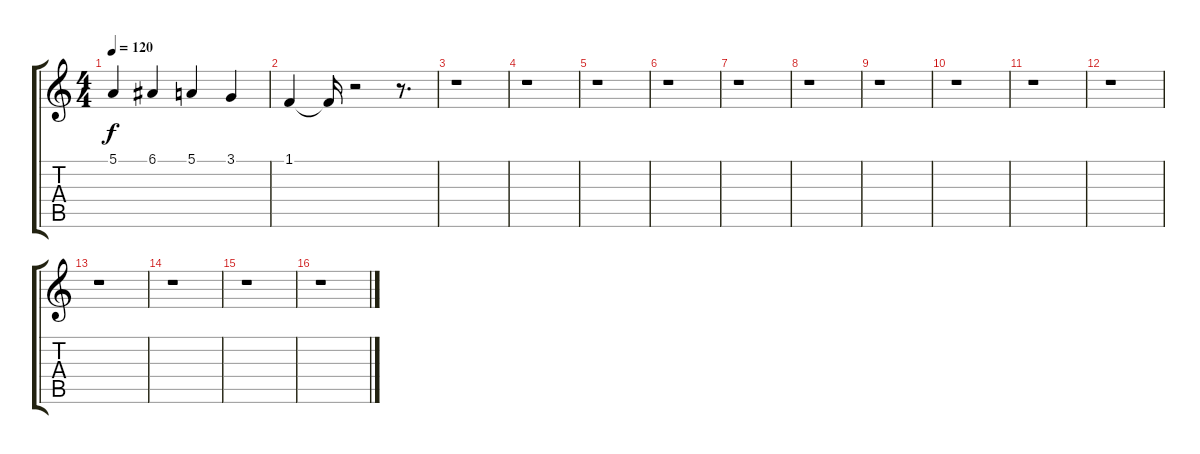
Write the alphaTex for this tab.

\track "" {instrument flute}
\staff {score tabs}
\tuning (E4 B3 G3 D3 A2 E2) {hide}
\ts (4 4)
\tempo 120
\clef g2
\ks c
5.1.4{dy f} 6.1.4 5.1.4 3.1.4 |
1.1.4 1.1{t}.16 r.2 r.8{d} |
r.1 |
r.1 |
r.1 |
r.1 |
r.1 |
r.1 |
r.1 |
r.1 |
r.1 |
r.1 |
r.1 |
r.1 |
r.1 |
r.1
